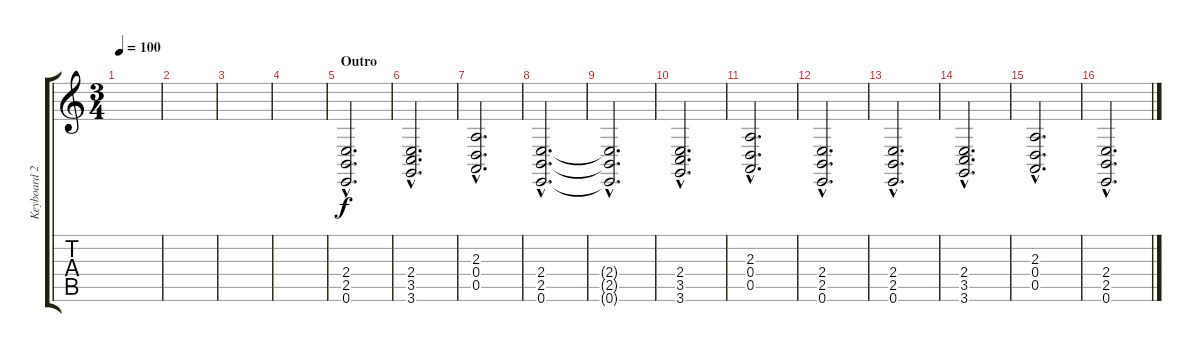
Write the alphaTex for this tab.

\track ("Keyboard 2" "Keyboard 2") {instrument pad2warm}
\staff {score tabs}
\tuning (E4 B3 G3 D3 A2 E2) {hide}
\ts (3 4)
\tempo 100
\clef g2
\ks c
|
|
|
|
\section ("" "Outro")
(2.4{hac} 2.5{hac} 0.6{hac}).2{d} |
(2.4{hac} 3.5{hac} 3.6{hac}).2{d} |
(2.3{hac} 0.4{hac} 0.5{hac}).2{d} |
(2.4{hac} 2.5{hac} 0.6{hac}).2{d} |
(2.4{hac t} 2.5{hac t} 0.6{hac t}).2{d} |
(2.4{hac} 3.5{hac} 3.6{hac}).2{d} |
(2.3{hac} 0.4{hac} 0.5{hac}).2{d} |
(2.4{hac} 2.5{hac} 0.6{hac}).2{d} |
(2.4{hac} 2.5{hac} 0.6{hac}).2{d} |
(2.4{hac} 3.5{hac} 3.6{hac}).2{d} |
(2.3{hac} 0.4{hac} 0.5{hac}).2{d} |
(2.4{hac} 2.5{hac} 0.6{hac}).2{d}
